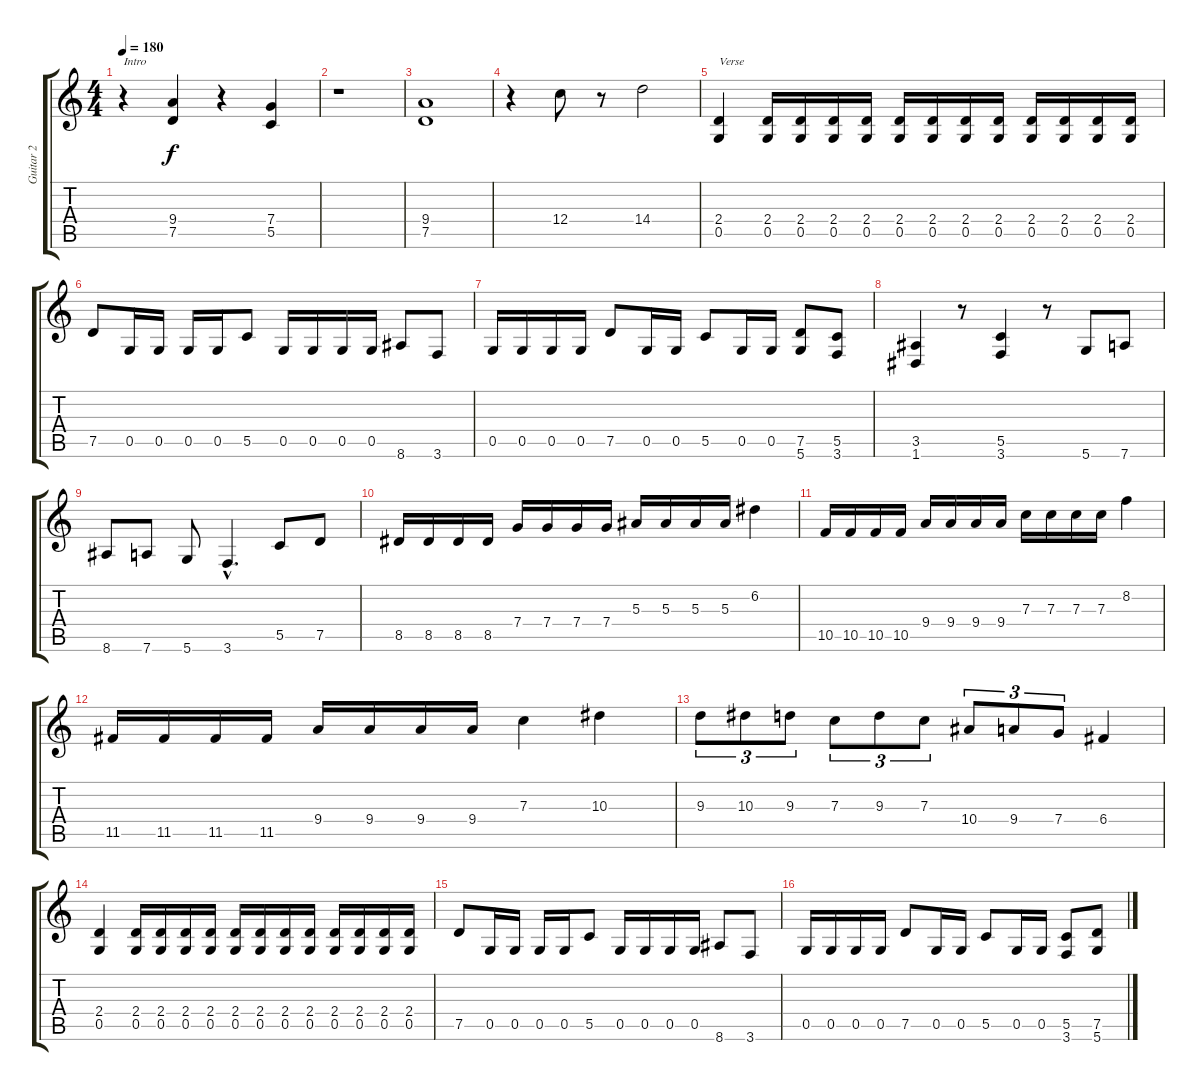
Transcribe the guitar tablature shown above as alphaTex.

\track ("Guitar 2" "Guitar 2") {instrument acousticguitarnylon}
\staff {score tabs}
\tuning (D4 A3 F3 C3 G2 D2) {hide}
\ts (4 4)
\tempo 180
\clef g2
\ks c
r.4{txt "Intro" dy f instrument acousticguitarnylon} (9.4 7.5).4 r.4 (7.4 5.5).4 |
r.1 |
(9.4 7.5).1 |
r.4 12.4.8 r.8 14.4.2 |
(2.4 0.5).4{txt "Verse"} (2.4 0.5).16 (2.4 0.5).16 (2.4 0.5).16 (2.4 0.5).16 (2.4 0.5).16 (2.4 0.5).16 (2.4 0.5).16 (2.4 0.5).16 (2.4 0.5).16 (2.4 0.5).16 (2.4 0.5).16 (2.4 0.5).16 |
7.5.8 0.5.16 0.5.16 0.5.16 0.5.16 5.5.8 0.5.16 0.5.16 0.5.16 0.5.16 8.6.8 3.6.8 |
0.5.16 0.5.16 0.5.16 0.5.16 7.5.8 0.5.16 0.5.16 5.5.8 0.5.16 0.5.16 (7.5 5.6).8 (5.5 3.6).8 |
(3.5 1.6).4 r.8 (5.5 3.6).4 r.8 5.6.8 7.6.8 |
8.6.8 7.6.8 5.6.8 3.6{hac}.4{d} 5.5.8 7.5.8 |
8.5.16 8.5.16 8.5.16 8.5.16 7.4.16 7.4.16 7.4.16 7.4.16 5.3.16 5.3.16 5.3.16 5.3.16 6.2.4 |
10.5.16 10.5.16 10.5.16 10.5.16 9.4.16 9.4.16 9.4.16 9.4.16 7.3.16 7.3.16 7.3.16 7.3.16 8.2.4 |
11.5.16 11.5.16 11.5.16 11.5.16 9.4.16 9.4.16 9.4.16 9.4.16 7.3.4 10.3.4 |
9.3.8{tu (3 2)} 10.3.8{tu (3 2)} 9.3.8{tu (3 2)} 7.3.8{tu (3 2)} 9.3.8{tu (3 2)} 7.3.8{tu (3 2)} 10.4.8{tu (3 2)} 9.4.8{tu (3 2)} 7.4.8{tu (3 2)} 6.4.4 |
(2.4 0.5).4 (2.4 0.5).16 (2.4 0.5).16 (2.4 0.5).16 (2.4 0.5).16 (2.4 0.5).16 (2.4 0.5).16 (2.4 0.5).16 (2.4 0.5).16 (2.4 0.5).16 (2.4 0.5).16 (2.4 0.5).16 (2.4 0.5).16 |
7.5.8 0.5.16 0.5.16 0.5.16 0.5.16 5.5.8 0.5.16 0.5.16 0.5.16 0.5.16 8.6.8 3.6.8 |
0.5.16 0.5.16 0.5.16 0.5.16 7.5.8 0.5.16 0.5.16 5.5.8 0.5.16 0.5.16 (5.5 3.6).8 (7.5 5.6).8
